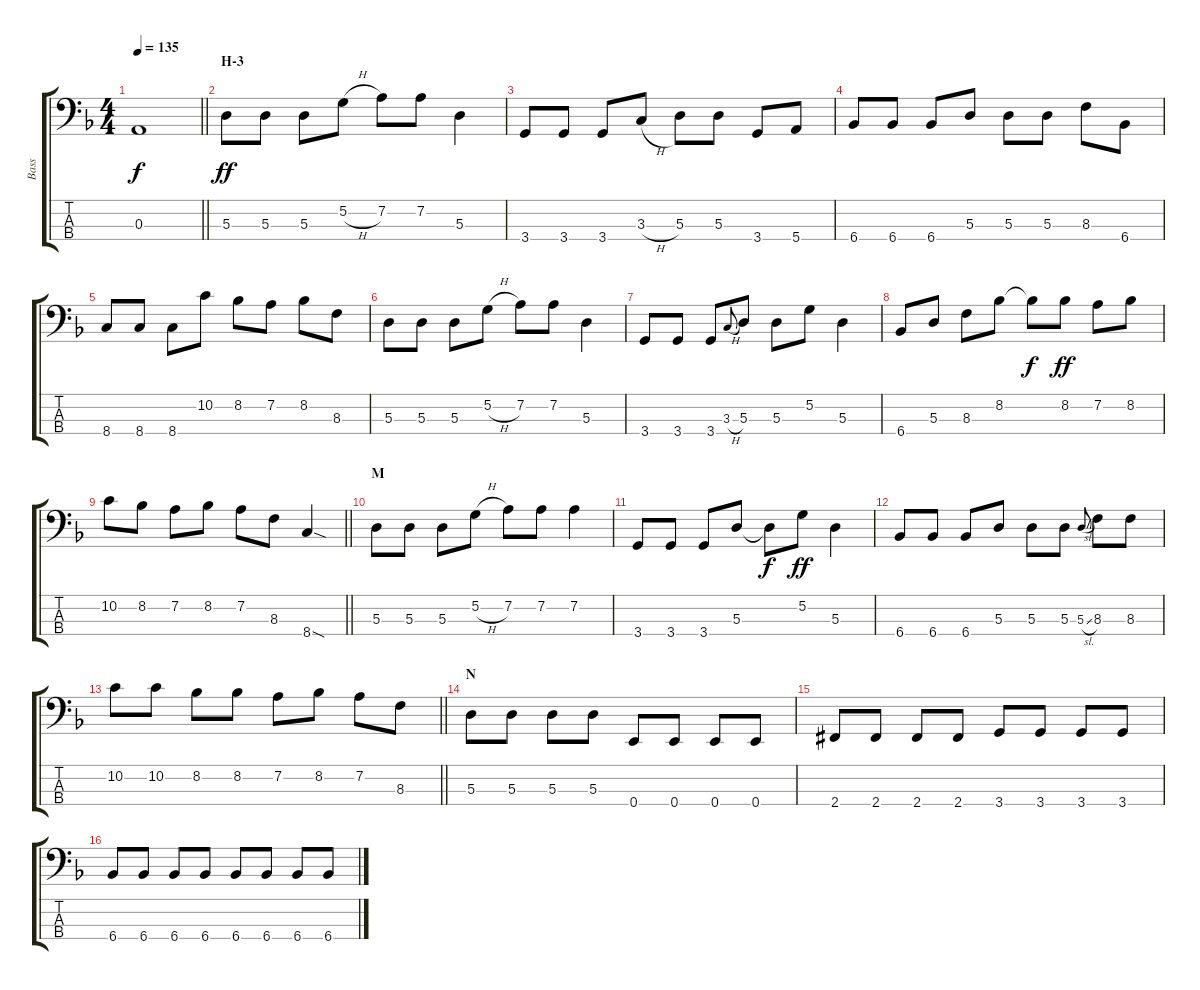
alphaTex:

\track ("Bass" "Bass") {instrument electricbasspick}
\staff {score tabs}
\tuning (G2 D2 A1 E1) {hide}
\ts (4 4)
\tempo 135
\clef f4
\barLineRight lightlight
\ks f
0.3{t}.1{dy f} |
\section ("" "H-3")
5.3.8{dy ff} 5.3.8 5.3.8 5.2{h}.8 7.2.8 7.2.8 5.3.4 |
3.4.8 3.4.8 3.4.8 3.3{h}.8 5.3.8 5.3.8 3.4.8 5.4.8 |
6.4.8 6.4.8 6.4.8 5.3.8 5.3.8 5.3.8 8.3.8 6.4.8 |
8.4.8 8.4.8 8.4.8 10.2.8 8.2.8 7.2.8 8.2.8 8.3.8 |
5.3.8 5.3.8 5.3.8 5.2{h}.8 7.2.8 7.2.8 5.3.4 |
3.4.8 3.4.8 3.4.8 3.3{h}.8{gr onbeat} 5.3.8 5.3.8 5.2.8 5.3.4 |
6.4.8 5.3.8 8.3.8 8.2.8 8.2{t}.8{dy f} 8.2.8{dy ff} 7.2.8 8.2.8 |
\barLineRight lightlight
10.2.8 8.2.8 7.2.8 8.2.8 7.2.8 8.3.8 8.4{sod}.4 |
\section ("" "M")
5.3.8 5.3.8 5.3.8 5.2{h}.8 7.2.8 7.2.8 7.2.4 |
3.4.8 3.4.8 3.4.8 5.3.8 5.3{t}.8{dy f} 5.2.8{dy ff} 5.3.4 |
6.4.8 6.4.8 6.4.8 5.3.8 5.3.8 5.3.8 5.3{sl}.8{gr onbeat} 8.3.8 8.3.8 |
\barLineRight lightlight
10.2.8 10.2.8 8.2.8 8.2.8 7.2.8 8.2.8 7.2.8 8.3.8 |
\section ("" "N")
5.3.8 5.3.8 5.3.8 5.3.8 0.4.8 0.4.8 0.4.8 0.4.8 |
2.4{acc #}.8 2.4{acc #}.8 2.4{acc #}.8 2.4{acc #}.8 3.4.8 3.4.8 3.4.8 3.4.8 |
6.4.8 6.4.8 6.4.8 6.4.8 6.4.8 6.4.8 6.4.8 6.4.8
